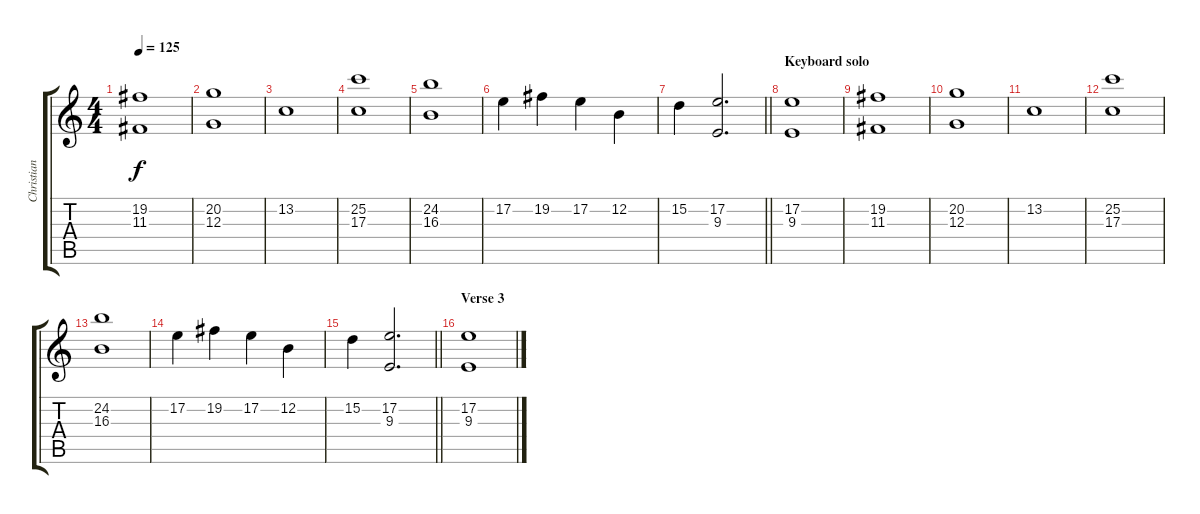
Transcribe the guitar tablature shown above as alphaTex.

\track ("Christian L. (Keyboard)" "Christian ") {instrument stringensemble1}
\staff {score tabs}
\tuning (E4 B3 G3 D3 A2 E2) {hide}
\ts (4 4)
\tempo 125
\clef g2
\ks c
(19.2 11.3).1{dy f} |
(20.2 12.3).1 |
13.2.1 |
(25.2 17.3).1 |
(24.2 16.3).1 |
17.2.4 19.2.4 17.2.4 12.2.4 |
\barLineRight lightlight
15.2.4 (17.2 9.3).2{d} |
\section ("" "Keyboard solo")
(17.2 9.3).1 |
(19.2 11.3).1 |
(20.2 12.3).1 |
13.2.1 |
(25.2 17.3).1 |
(24.2 16.3).1 |
17.2.4 19.2.4 17.2.4 12.2.4 |
\barLineRight lightlight
15.2.4 (17.2 9.3).2{d} |
\section ("" "Verse 3")
(17.2 9.3).1
